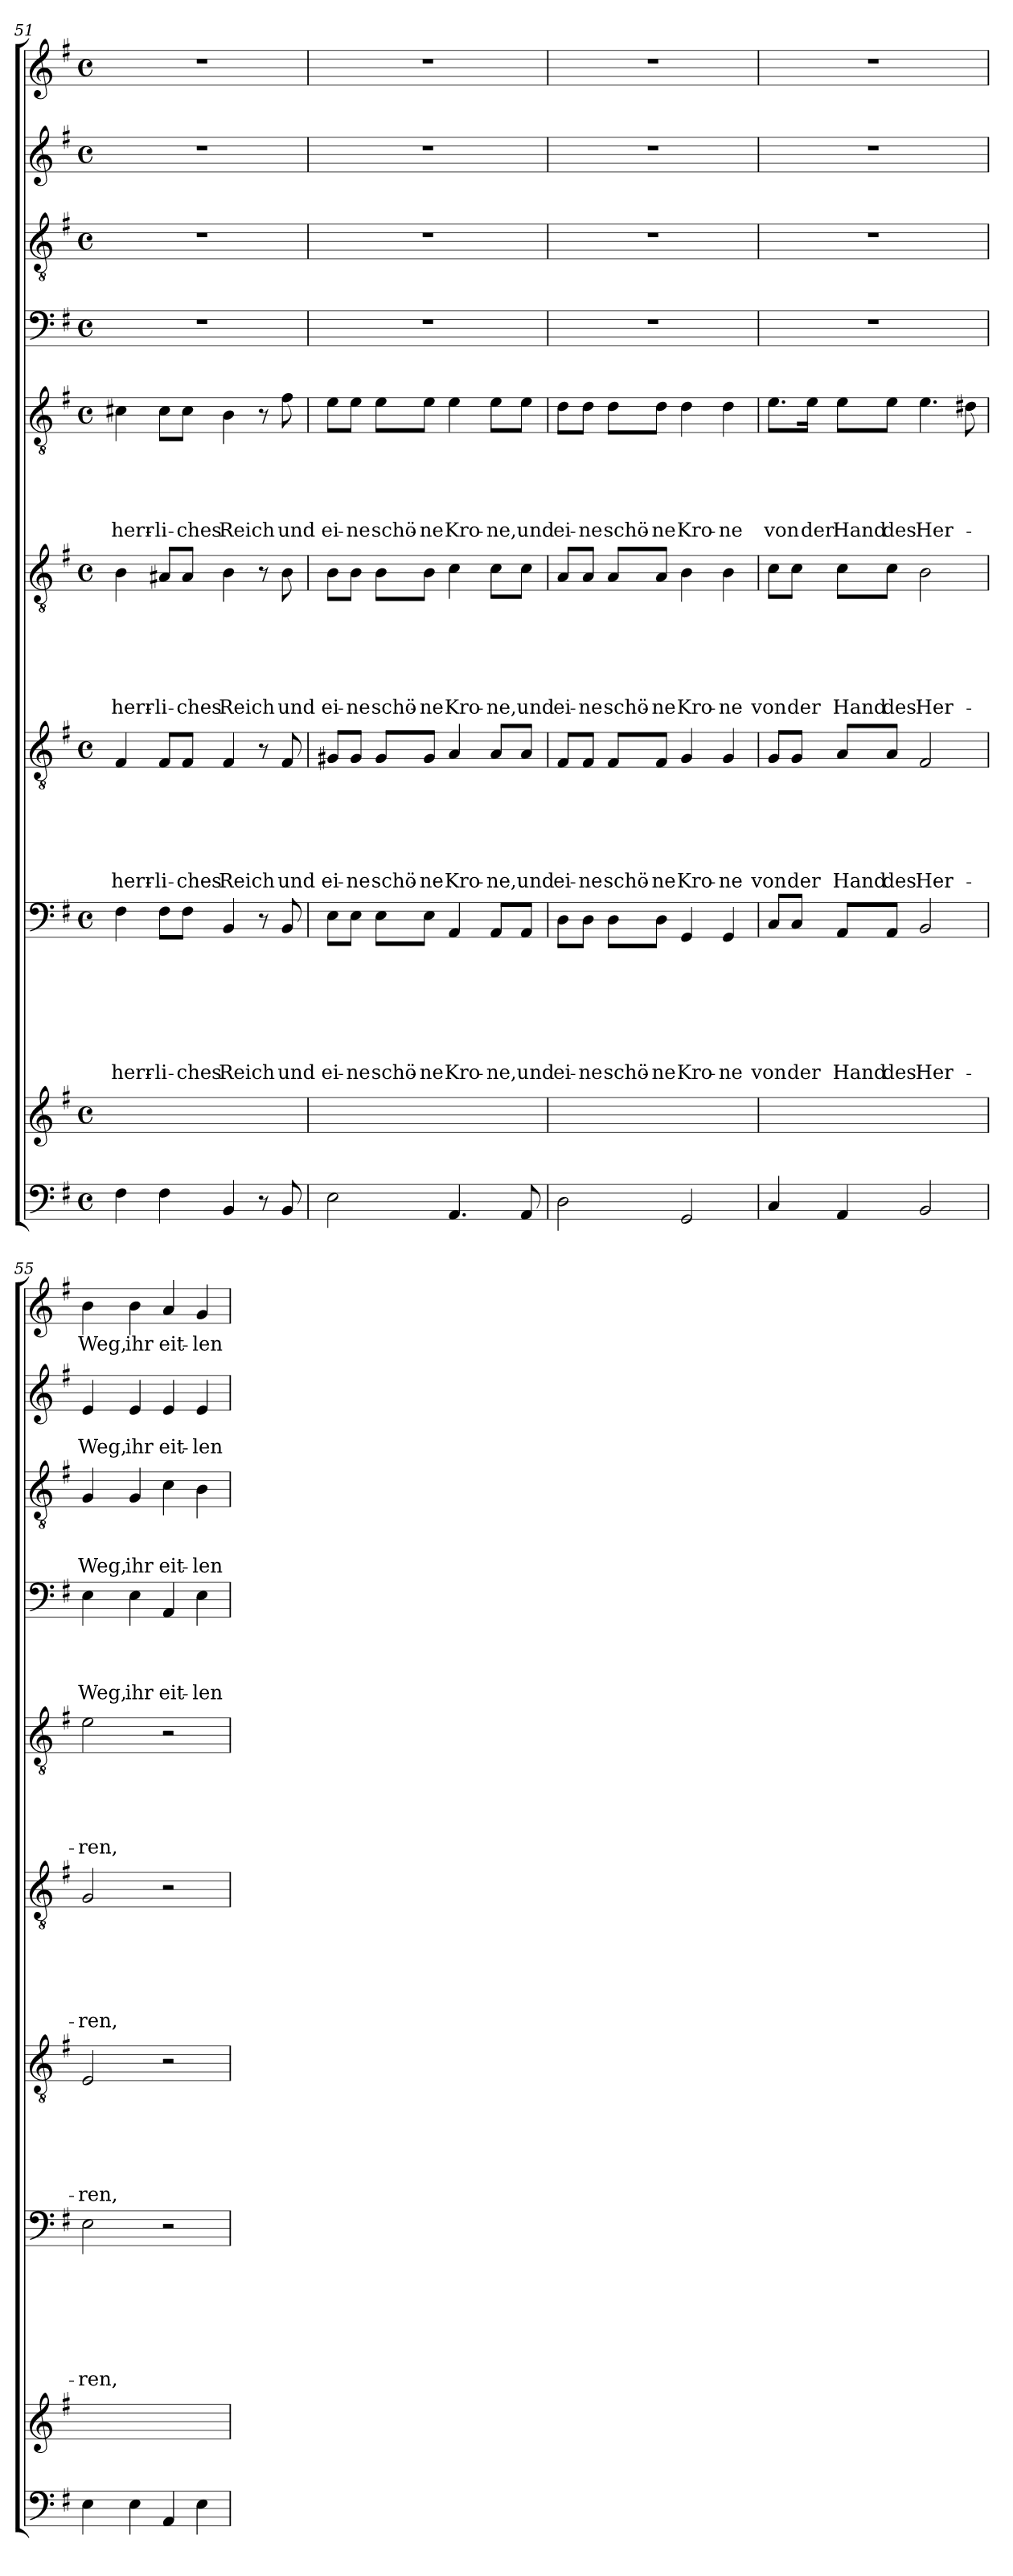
**kern	**kern	**kern	**text	**text	**text	**text	**text	**text	**text	**kern	**text	**text	**text	**text	**text	**text	**kern	**text	**text	**text	**text	**text	**text	**kern	**text	**text	**text	**text	**text	**kern	**text	**text	**text	**text	**kern	**text	**text	**text	**kern	**text	**text	**kern	**text
*part10	*part9	*part8	*part8	*part8	*part8	*part8	*part8	*part8	*part8	*part7	*part7	*part7	*part7	*part7	*part7	*part7	*part6	*part6	*part6	*part6	*part6	*part6	*part6	*part5	*part5	*part5	*part5	*part5	*part5	*part4	*part4	*part4	*part4	*part4	*part3	*part3	*part3	*part3	*part2	*part2	*part2	*part1	*part1
*staff10	*staff9	*staff8	*staff8	*staff8	*staff8	*staff8	*staff8	*staff8	*staff8	*staff7	*staff7	*staff7	*staff7	*staff7	*staff7	*staff7	*staff6	*staff6	*staff6	*staff6	*staff6	*staff6	*staff6	*staff5	*staff5	*staff5	*staff5	*staff5	*staff5	*staff4	*staff4	*staff4	*staff4	*staff4	*staff3	*staff3	*staff3	*staff3	*staff2	*staff2	*staff2	*staff1	*staff1
*clefF4	*clefG2	*clefF4	*	*	*	*	*	*	*	*clefGv2	*	*	*	*	*	*	*clefGv2	*	*	*	*	*	*	*clefGv2	*	*	*	*	*	*clefF4	*	*	*	*	*clefGv2	*	*	*	*clefG2	*	*	*clefG2	*
*k[f#]	*k[f#]	*k[f#]	*	*	*	*	*	*	*	*k[f#]	*	*	*	*	*	*	*k[f#]	*	*	*	*	*	*	*k[f#]	*	*	*	*	*	*k[f#]	*	*	*	*	*k[f#]	*	*	*	*k[f#]	*	*	*k[f#]	*
*G:	*G:	*G:	*	*	*	*	*	*	*	*G:	*	*	*	*	*	*	*G:	*	*	*	*	*	*	*G:	*	*	*	*	*	*G:	*	*	*	*	*G:	*	*	*	*G:	*	*	*G:	*
*M4/4	*M4/4	*M4/4	*	*	*	*	*	*	*	*M4/4	*	*	*	*	*	*	*M4/4	*	*	*	*	*	*	*M4/4	*	*	*	*	*	*M4/4	*	*	*	*	*M4/4	*	*	*	*M4/4	*	*	*M4/4	*
*met(c)	*met(c)	*met(c)	*	*	*	*	*	*	*	*met(c)	*	*	*	*	*	*	*met(c)	*	*	*	*	*	*	*met(c)	*	*	*	*	*	*met(c)	*	*	*	*	*met(c)	*	*	*	*met(c)	*	*	*met(c)	*
=51	=51	=51	=51	=51	=51	=51	=51	=51	=51	=51	=51	=51	=51	=51	=51	=51	=51	=51	=51	=51	=51	=51	=51	=51	=51	=51	=51	=51	=51	=51	=51	=51	=51	=51	=51	=51	=51	=51	=51	=51	=51	=51	=51
!	!	!	!	!	!	!	!	!	!LO:LY:b	!	!	!	!	!	!	!LO:LY:b	!	!	!	!	!	!	!LO:LY:b	!	!	!	!	!	!LO:LY:b	!	!	!	!	!	!	!	!	!	!	!	!	!	!
4F#\	1ryy	4F#\	.	.	.	.	.	.	herr-	4F#/	.	.	.	.	.	herr-	4B\	.	.	.	.	.	herr-	4c#X\	.	.	.	.	herr-	1r	.	.	.	.	1r	.	.	.	1r	.	.	1r	.
!	!	!	!	!	!	!	!	!	!LO:LY:b	!	!	!	!	!	!	!LO:LY:b	!	!	!	!	!	!	!LO:LY:b	!	!	!	!	!	!LO:LY:b	!	!	!	!	!	!	!	!	!	!	!	!	!	!
4F#\	.	8F#\L	.	.	.	.	.	.	-li-	8F#/L	.	.	.	.	.	-li-	8A#X/L	.	.	.	.	.	-li-	8c#\L	.	.	.	.	-li-	.	.	.	.	.	.	.	.	.	.	.	.	.	.
!	!	!	!	!	!	!	!	!	!LO:LY:b	!	!	!	!	!	!	!LO:LY:b	!	!	!	!	!	!	!LO:LY:b	!	!	!	!	!	!LO:LY:b	!	!	!	!	!	!	!	!	!	!	!	!	!	!
.	.	8F#\J	.	.	.	.	.	.	-ches	8F#/J	.	.	.	.	.	-ches	8A#/J	.	.	.	.	.	-ches	8c#\J	.	.	.	.	-ches	.	.	.	.	.	.	.	.	.	.	.	.	.	.
!	!	!	!	!	!	!	!	!	!LO:LY:b	!	!	!	!	!	!	!LO:LY:b	!	!	!	!	!	!	!LO:LY:b	!	!	!	!	!	!LO:LY:b	!	!	!	!	!	!	!	!	!	!	!	!	!	!
4BB/	.	4BB/	.	.	.	.	.	.	Reich	4F#/	.	.	.	.	.	Reich	4B\	.	.	.	.	.	Reich	4B\	.	.	.	.	Reich	.	.	.	.	.	.	.	.	.	.	.	.	.	.
8r	.	8r	.	.	.	.	.	.	.	8r	.	.	.	.	.	.	8r	.	.	.	.	.	.	8r	.	.	.	.	.	.	.	.	.	.	.	.	.	.	.	.	.	.	.
!	!	!	!	!	!	!	!	!	!LO:LY:b	!	!	!	!	!	!	!LO:LY:b	!	!	!	!	!	!	!LO:LY:b	!	!	!	!	!	!LO:LY:b	!	!	!	!	!	!	!	!	!	!	!	!	!	!
8BB/	.	8BB/	.	.	.	.	.	.	und	8F#/	.	.	.	.	.	und	8B\	.	.	.	.	.	und	8f#\	.	.	.	.	und	.	.	.	.	.	.	.	.	.	.	.	.	.	.
=52	=52	=52	=52	=52	=52	=52	=52	=52	=52	=52	=52	=52	=52	=52	=52	=52	=52	=52	=52	=52	=52	=52	=52	=52	=52	=52	=52	=52	=52	=52	=52	=52	=52	=52	=52	=52	=52	=52	=52	=52	=52	=52	=52
!	!	!	!	!	!	!	!	!	!LO:LY:b	!	!	!	!	!	!	!LO:LY:b	!	!	!	!	!	!	!LO:LY:b	!	!	!	!	!	!LO:LY:b	!	!	!	!	!	!	!	!	!	!	!	!	!	!
2E\	1ryy	8E\L	.	.	.	.	.	.	ei-	8G#X/L	.	.	.	.	.	ei-	8B\L	.	.	.	.	.	ei-	8e\L	.	.	.	.	ei-	1r	.	.	.	.	1r	.	.	.	1r	.	.	1r	.
!	!	!	!	!	!	!	!	!	!LO:LY:b	!	!	!	!	!	!	!LO:LY:b	!	!	!	!	!	!	!LO:LY:b	!	!	!	!	!	!LO:LY:b	!	!	!	!	!	!	!	!	!	!	!	!	!	!
.	.	8E\J	.	.	.	.	.	.	-ne	8G#/J	.	.	.	.	.	-ne	8B\J	.	.	.	.	.	-ne	8e\J	.	.	.	.	-ne	.	.	.	.	.	.	.	.	.	.	.	.	.	.
!	!	!	!	!	!	!	!	!	!LO:LY:b	!	!	!	!	!	!	!LO:LY:b	!	!	!	!	!	!	!LO:LY:b	!	!	!	!	!	!LO:LY:b	!	!	!	!	!	!	!	!	!	!	!	!	!	!
.	.	8E\L	.	.	.	.	.	.	schö-	8G#/L	.	.	.	.	.	schö-	8B\L	.	.	.	.	.	schö-	8e\L	.	.	.	.	schö-	.	.	.	.	.	.	.	.	.	.	.	.	.	.
!	!	!	!	!	!	!	!	!	!LO:LY:b	!	!	!	!	!	!	!LO:LY:b	!	!	!	!	!	!	!LO:LY:b	!	!	!	!	!	!LO:LY:b	!	!	!	!	!	!	!	!	!	!	!	!	!	!
.	.	8E\J	.	.	.	.	.	.	-ne	8G#/J	.	.	.	.	.	-ne	8B\J	.	.	.	.	.	-ne	8e\J	.	.	.	.	-ne	.	.	.	.	.	.	.	.	.	.	.	.	.	.
!	!	!	!	!	!	!	!	!	!LO:LY:b	!	!	!	!	!	!	!LO:LY:b	!	!	!	!	!	!	!LO:LY:b	!	!	!	!	!	!LO:LY:b	!	!	!	!	!	!	!	!	!	!	!	!	!	!
4.AA/	.	4AA/	.	.	.	.	.	.	Kro-	4A/	.	.	.	.	.	Kro-	4c\	.	.	.	.	.	Kro-	4e\	.	.	.	.	Kro-	.	.	.	.	.	.	.	.	.	.	.	.	.	.
!	!	!	!	!	!	!	!	!	!LO:LY:b	!	!	!	!	!	!	!LO:LY:b	!	!	!	!	!	!	!LO:LY:b	!	!	!	!	!	!LO:LY:b	!	!	!	!	!	!	!	!	!	!	!	!	!	!
.	.	8AA/L	.	.	.	.	.	.	-ne,	8A/L	.	.	.	.	.	-ne,	8c\L	.	.	.	.	.	-ne,	8e\L	.	.	.	.	-ne,	.	.	.	.	.	.	.	.	.	.	.	.	.	.
!	!	!	!	!	!	!	!	!	!LO:LY:b	!	!	!	!	!	!	!LO:LY:b	!	!	!	!	!	!	!LO:LY:b	!	!	!	!	!	!LO:LY:b	!	!	!	!	!	!	!	!	!	!	!	!	!	!
8AA/	.	8AA/J	.	.	.	.	.	.	und	8A/J	.	.	.	.	.	und	8c\J	.	.	.	.	.	und	8e\J	.	.	.	.	und	.	.	.	.	.	.	.	.	.	.	.	.	.	.
=53	=53	=53	=53	=53	=53	=53	=53	=53	=53	=53	=53	=53	=53	=53	=53	=53	=53	=53	=53	=53	=53	=53	=53	=53	=53	=53	=53	=53	=53	=53	=53	=53	=53	=53	=53	=53	=53	=53	=53	=53	=53	=53	=53
!	!	!	!	!	!	!	!	!	!LO:LY:b	!	!	!	!	!	!	!LO:LY:b	!	!	!	!	!	!	!LO:LY:b	!	!	!	!	!	!LO:LY:b	!	!	!	!	!	!	!	!	!	!	!	!	!	!
2D\	1ryy	8D\L	.	.	.	.	.	.	ei-	8F#/L	.	.	.	.	.	ei-	8A/L	.	.	.	.	.	ei-	8d\L	.	.	.	.	ei-	1r	.	.	.	.	1r	.	.	.	1r	.	.	1r	.
!	!	!	!	!	!	!	!	!	!LO:LY:b	!	!	!	!	!	!	!LO:LY:b	!	!	!	!	!	!	!LO:LY:b	!	!	!	!	!	!LO:LY:b	!	!	!	!	!	!	!	!	!	!	!	!	!	!
.	.	8D\J	.	.	.	.	.	.	-ne	8F#/J	.	.	.	.	.	-ne	8A/J	.	.	.	.	.	-ne	8d\J	.	.	.	.	-ne	.	.	.	.	.	.	.	.	.	.	.	.	.	.
!	!	!	!	!	!	!	!	!	!LO:LY:b	!	!	!	!	!	!	!LO:LY:b	!	!	!	!	!	!	!LO:LY:b	!	!	!	!	!	!LO:LY:b	!	!	!	!	!	!	!	!	!	!	!	!	!	!
.	.	8D\L	.	.	.	.	.	.	schö-	8F#/L	.	.	.	.	.	schö-	8A/L	.	.	.	.	.	schö-	8d\L	.	.	.	.	schö-	.	.	.	.	.	.	.	.	.	.	.	.	.	.
!	!	!	!	!	!	!	!	!	!LO:LY:b	!	!	!	!	!	!	!LO:LY:b	!	!	!	!	!	!	!LO:LY:b	!	!	!	!	!	!LO:LY:b	!	!	!	!	!	!	!	!	!	!	!	!	!	!
.	.	8D\J	.	.	.	.	.	.	-ne	8F#/J	.	.	.	.	.	-ne	8A/J	.	.	.	.	.	-ne	8d\J	.	.	.	.	-ne	.	.	.	.	.	.	.	.	.	.	.	.	.	.
!	!	!	!	!	!	!	!	!	!LO:LY:b	!	!	!	!	!	!	!LO:LY:b	!	!	!	!	!	!	!LO:LY:b	!	!	!	!	!	!LO:LY:b	!	!	!	!	!	!	!	!	!	!	!	!	!	!
2GG/	.	4GG/	.	.	.	.	.	.	Kro-	4G/	.	.	.	.	.	Kro-	4B\	.	.	.	.	.	Kro-	4d\	.	.	.	.	Kro-	.	.	.	.	.	.	.	.	.	.	.	.	.	.
!	!	!	!	!	!	!	!	!	!LO:LY:b	!	!	!	!	!	!	!LO:LY:b	!	!	!	!	!	!	!LO:LY:b	!	!	!	!	!	!LO:LY:b	!	!	!	!	!	!	!	!	!	!	!	!	!	!
.	.	4GG/	.	.	.	.	.	.	-ne	4G/	.	.	.	.	.	-ne	4B\	.	.	.	.	.	-ne	4d\	.	.	.	.	-ne	.	.	.	.	.	.	.	.	.	.	.	.	.	.
=54	=54	=54	=54	=54	=54	=54	=54	=54	=54	=54	=54	=54	=54	=54	=54	=54	=54	=54	=54	=54	=54	=54	=54	=54	=54	=54	=54	=54	=54	=54	=54	=54	=54	=54	=54	=54	=54	=54	=54	=54	=54	=54	=54
!	!	!	!	!	!	!	!	!	!LO:LY:b	!	!	!	!	!	!	!LO:LY:b	!	!	!	!	!	!	!LO:LY:b	!	!	!	!	!	!LO:LY:b	!	!	!	!	!	!	!	!	!	!	!	!	!	!
4C/	1ryy	8C/L	.	.	.	.	.	.	von	8G/L	.	.	.	.	.	von	8c\L	.	.	.	.	.	von	8.e\L	.	.	.	.	von	1r	.	.	.	.	1r	.	.	.	1r	.	.	1r	.
!	!	!	!	!	!	!	!	!	!LO:LY:b	!	!	!	!	!	!	!LO:LY:b	!	!	!	!	!	!	!LO:LY:b	!	!	!	!	!	!	!	!	!	!	!	!	!	!	!	!	!	!	!	!
.	.	8C/J	.	.	.	.	.	.	der	8G/J	.	.	.	.	.	der	8c\J	.	.	.	.	.	der	.	.	.	.	.	.	.	.	.	.	.	.	.	.	.	.	.	.	.	.
!	!	!	!	!	!	!	!	!	!	!	!	!	!	!	!	!	!	!	!	!	!	!	!	!	!	!	!	!	!LO:LY:b	!	!	!	!	!	!	!	!	!	!	!	!	!	!
.	.	.	.	.	.	.	.	.	.	.	.	.	.	.	.	.	.	.	.	.	.	.	.	16e\Jk	.	.	.	.	der	.	.	.	.	.	.	.	.	.	.	.	.	.	.
!	!	!	!	!	!	!	!	!	!LO:LY:b	!	!	!	!	!	!	!LO:LY:b	!	!	!	!	!	!	!LO:LY:b	!	!	!	!	!	!LO:LY:b	!	!	!	!	!	!	!	!	!	!	!	!	!	!
4AA/	.	8AA/L	.	.	.	.	.	.	Hand	8A/L	.	.	.	.	.	Hand	8c\L	.	.	.	.	.	Hand	8e\L	.	.	.	.	Hand	.	.	.	.	.	.	.	.	.	.	.	.	.	.
!	!	!	!	!	!	!	!	!	!LO:LY:b	!	!	!	!	!	!	!LO:LY:b	!	!	!	!	!	!	!LO:LY:b	!	!	!	!	!	!LO:LY:b	!	!	!	!	!	!	!	!	!	!	!	!	!	!
.	.	8AA/J	.	.	.	.	.	.	des	8A/J	.	.	.	.	.	des	8c\J	.	.	.	.	.	des	8e\J	.	.	.	.	des	.	.	.	.	.	.	.	.	.	.	.	.	.	.
!	!	!	!	!	!	!	!	!	!LO:LY:b	!	!	!	!	!	!	!LO:LY:b	!	!	!	!	!	!	!LO:LY:b	!	!	!	!	!	!LO:LY:b	!	!	!	!	!	!	!	!	!	!	!	!	!	!
2BB/	.	2BB/	.	.	.	.	.	.	Her-	2F#/	.	.	.	.	.	Her-	2B\	.	.	.	.	.	Her-	4.e\	.	.	.	.	Her-	.	.	.	.	.	.	.	.	.	.	.	.	.	.
.	.	.	.	.	.	.	.	.	.	.	.	.	.	.	.	.	.	.	.	.	.	.	.	8d#X\	.	.	.	.	.	.	.	.	.	.	.	.	.	.	.	.	.	.	.
!!LO:LB:g=z
=55	=55	=55	=55	=55	=55	=55	=55	=55	=55	=55	=55	=55	=55	=55	=55	=55	=55	=55	=55	=55	=55	=55	=55	=55	=55	=55	=55	=55	=55	=55	=55	=55	=55	=55	=55	=55	=55	=55	=55	=55	=55	=55	=55
!	!	!	!	!	!	!	!	!	!LO:LY:b	!	!	!	!	!	!	!LO:LY:b	!	!	!	!	!	!	!LO:LY:b	!	!	!	!	!	!LO:LY:b	!	!	!	!	!LO:LY:b	!	!	!	!LO:LY:b	!	!	!LO:LY:b	!	!LO:LY:b
4E\	1ryy	2E\	.	.	.	.	.	.	-ren,	2E/	.	.	.	.	.	-ren,	2G/	.	.	.	.	.	-ren,	2e\	.	.	.	.	-ren,	4E\	.	.	.	Weg,	4G/	.	.	Weg,	4e/	.	Weg,	4b\	Weg,
!	!	!	!	!	!	!	!	!	!	!	!	!	!	!	!	!	!	!	!	!	!	!	!	!	!	!	!	!	!	!	!	!	!	!LO:LY:b	!	!	!	!LO:LY:b	!	!	!LO:LY:b	!	!LO:LY:b
4E\	.	.	.	.	.	.	.	.	.	.	.	.	.	.	.	.	.	.	.	.	.	.	.	.	.	.	.	.	.	4E\	.	.	.	ihr	4G/	.	.	ihr	4e/	.	ihr	4b\	ihr
!	!	!	!	!	!	!	!	!	!	!	!	!	!	!	!	!	!	!	!	!	!	!	!	!	!	!	!	!	!	!	!	!	!	!LO:LY:b	!	!	!	!LO:LY:b	!	!	!LO:LY:b	!	!LO:LY:b
4AA/	.	2r	.	.	.	.	.	.	.	2r	.	.	.	.	.	.	2r	.	.	.	.	.	.	2r	.	.	.	.	.	4AA/	.	.	.	eit-	4c\	.	.	eit-	4e/	.	eit-	4a/	eit-
!	!	!	!	!	!	!	!	!	!	!	!	!	!	!	!	!	!	!	!	!	!	!	!	!	!	!	!	!	!	!	!	!	!	!LO:LY:b	!	!	!	!LO:LY:b	!	!	!LO:LY:b	!	!LO:LY:b
4E\	.	.	.	.	.	.	.	.	.	.	.	.	.	.	.	.	.	.	.	.	.	.	.	.	.	.	.	.	.	4E\	.	.	.	-len	4B\	.	.	-len	4e/	.	-len	4g/	-len
=	=	=	=	=	=	=	=	=	=	=	=	=	=	=	=	=	=	=	=	=	=	=	=	=	=	=	=	=	=	=	=	=	=	=	=	=	=	=	=	=	=	=	=
*-	*-	*-	*-	*-	*-	*-	*-	*-	*-	*-	*-	*-	*-	*-	*-	*-	*-	*-	*-	*-	*-	*-	*-	*-	*-	*-	*-	*-	*-	*-	*-	*-	*-	*-	*-	*-	*-	*-	*-	*-	*-	*-	*-
